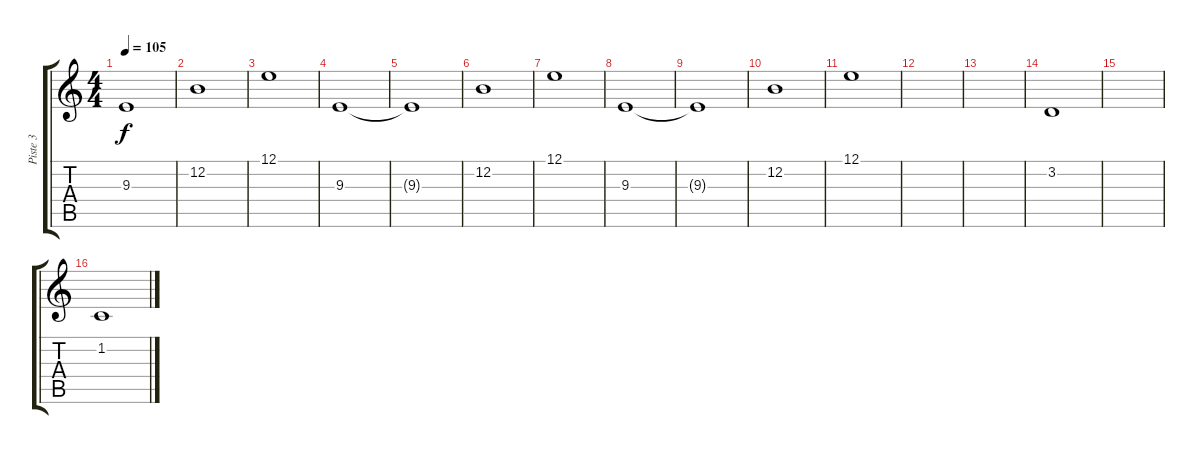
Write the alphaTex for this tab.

\track ("Piste 3" "Piste 3") {instrument pad8sweep}
\staff {score tabs}
\tuning (E4 B3 G3 D3 A2 E2) {hide}
\ts (4 4)
\tempo 105
\clef g2
\ks c
9.3{t}.1{dy f} |
12.2.1 |
12.1.1 |
9.3.1{volume 10} |
9.3{t}.1 |
12.2.1 |
12.1.1 |
9.3.1{volume 10} |
9.3{t}.1 |
12.2.1 |
12.1.1 |
|
|
3.2.1 |
|
1.2.1{balance 12}
